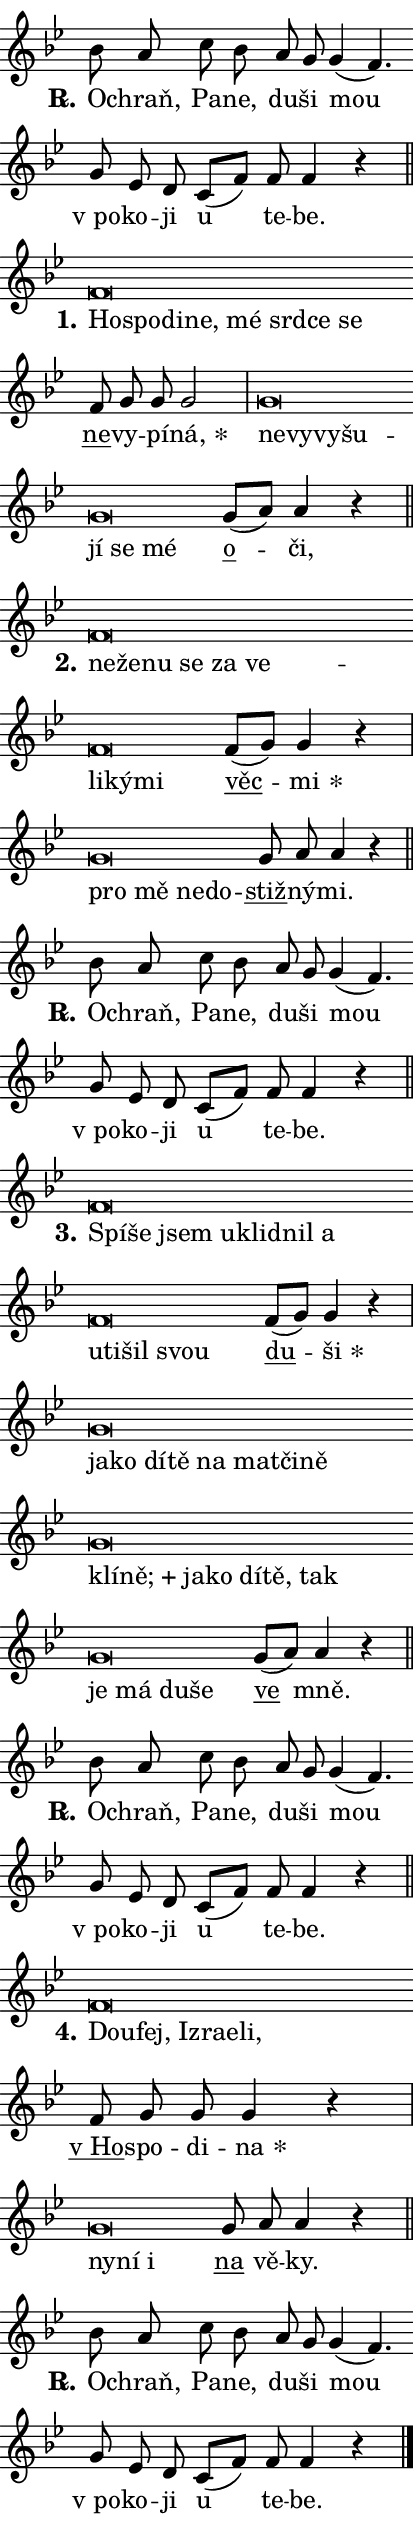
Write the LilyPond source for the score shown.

\version "2.22.1"
\header { tagline = "" }
\paper {
  indent = 0\cm
  top-margin = 0\cm
  right-margin = 0\cm
  bottom-margin = 0\cm
  left-margin = 0\cm
  paper-width = 7\cm
  page-breaking = #ly:one-page-breaking
  system-system-spacing.basic-distance = #11
  score-system-spacing.basic-distance = #11
  ragged-last = ##f
}


%% Author: Thomas Morley
%% https://lists.gnu.org/archive/html/lilypond-user/2020-05/msg00002.html
#(define (line-position grob)
"Returns position of @var[grob} in current system:
   @code{'start}, if at first time-step
   @code{'end}, if at last time-step
   @code{'middle} otherwise
"
  (let* ((col (ly:item-get-column grob))
         (ln (ly:grob-object col 'left-neighbor))
         (rn (ly:grob-object col 'right-neighbor))
         (col-to-check-left (if (ly:grob? ln) ln col))
         (col-to-check-right (if (ly:grob? rn) rn col))
         (break-dir-left
           (and
             (ly:grob-property col-to-check-left 'non-musical #f)
             (ly:item-break-dir col-to-check-left)))
         (break-dir-right
           (and
             (ly:grob-property col-to-check-right 'non-musical #f)
             (ly:item-break-dir col-to-check-right))))
        (cond ((eqv? 1 break-dir-left) 'start)
              ((eqv? -1 break-dir-right) 'end)
              (else 'middle))))

#(define (tranparent-at-line-position vctor)
  (lambda (grob)
  "Relying on @code{line-position} select the relevant enry from @var{vctor}.
Used to determine transparency,"
    (case (line-position grob)
      ((end) (not (vector-ref vctor 0)))
      ((middle) (not (vector-ref vctor 1)))
      ((start) (not (vector-ref vctor 2))))))

noteHeadBreakVisibility =
#(define-music-function (break-visibility)(vector?)
"Makes @code{NoteHead}s transparent relying on @var{break-visibility}"
#{
  \override NoteHead.transparent =
    #(tranparent-at-line-position break-visibility)
#})

#(define delete-ledgers-for-transparent-note-heads
  (lambda (grob)
    "Reads whether a @code{NoteHead} is transparent.
If so this @code{NoteHead} is removed from @code{'note-heads} from
@var{grob}, which is supposed to be @code{LedgerLineSpanner}.
As a result ledgers are not printed for this @code{NoteHead}"
    (let* ((nhds-array (ly:grob-object grob 'note-heads))
           (nhds-list
             (if (ly:grob-array? nhds-array)
                 (ly:grob-array->list nhds-array)
                 '()))
           ;; Relies on the transparent-property being done before
           ;; Staff.LedgerLineSpanner.after-line-breaking is executed.
           ;; This is fragile ...
           (to-keep
             (remove
               (lambda (nhd)
                 (ly:grob-property nhd 'transparent #f))
               nhds-list)))
      ;; TODO find a better method to iterate over grob-arrays, similiar
      ;; to filter/remove etc for lists
      ;; For now rebuilt from scratch
      (set! (ly:grob-object grob 'note-heads)  '())
      (for-each
        (lambda (nhd)
          (ly:pointer-group-interface::add-grob grob 'note-heads nhd))
        to-keep))))

hideNotes = {
  \noteHeadBreakVisibility #begin-of-line-visible
}
unHideNotes = {
  \noteHeadBreakVisibility #all-visible
}

% work-around for resetting accidentals
% https://lilypond.org/doc/v2.23/Documentation/notation/displaying-rhythms#unmetered-music
cadenzaMeasure = {
  \cadenzaOff
  \partial 1024 s1024
  \cadenzaOn
}

#(define-markup-command (accent layout props text) (markup?)
  "Underline accented syllable"
  (interpret-markup layout props
    #{\markup \override #'(offset . 4.3) \underline { #text }#}))

responsum = \markup \concat {
  "R" \hspace #-1.05 \path #0.1 #'((moveto 0 0.07) (lineto 0.9 0.8)) \hspace #0.05 "."
}

\layout {
    \context {
        \Staff
        \remove "Time_signature_engraver"
        \override LedgerLineSpanner.after-line-breaking = #delete-ledgers-for-transparent-note-heads
    }
    \context {
        \Voice {
            \override NoteHead.output-attributes = #'((class . "notehead"))
            \override Hairpin.height = #0.55
        }
    }
    \context {
        \Lyrics {
            \override StanzaNumber.output-attributes = #'((class . "stanzanumber"))
            \override LyricSpace.minimum-distance = #0.9
            \override LyricText.font-name = #"TeX Gyre Schola"
            \override LyricText.font-size = 1
            \override StanzaNumber.font-name = #"TeX Gyre Schola Bold"
            \override StanzaNumber.font-size = 1
        }
    }
}

% magnetic-lyrics.ily
%
%   written by
%     Jean Abou Samra <jean@abou-samra.fr>
%     Werner Lemberg <wl@gnu.org>
%
%   adapted by
%     Jiri Hon <jiri.hon@gmail.com>
%
% Version 2022-Apr-15

% https://www.mail-archive.com/lilypond-user@gnu.org/msg149350.html

#(define (Left_hyphen_pointer_engraver context)
   "Collect syllable-hyphen-syllable occurrences in lyrics and store
them in properties.  This engraver only looks to the left.  For
example, if the lyrics input is @code{foo -- bar}, it does the
following.

@itemize @bullet
@item
Set the @code{text} property of the @code{LyricHyphen} grob between
@q{foo} and @q{bar} to @code{foo}.

@item
Set the @code{left-hyphen} property of the @code{LyricText} grob with
text @q{foo} to the @code{LyricHyphen} grob between @q{foo} and
@q{bar}.
@end itemize

Use this auxiliary engraver in combination with the
@code{lyric-@/text::@/apply-@/magnetic-@/offset!} hook."
   (let ((hyphen #f)
         (text #f))
     (make-engraver
      (acknowledgers
       ((lyric-syllable-interface engraver grob source-engraver)
        (set! text grob)))
      (end-acknowledgers
       ((lyric-hyphen-interface engraver grob source-engraver)
        ;(when (not (grob::has-interface grob 'lyric-space-interface))
          (set! hyphen grob)));)
      ((stop-translation-timestep engraver)
       (when (and text hyphen)
         (ly:grob-set-object! text 'left-hyphen hyphen))
       (set! text #f)
       (set! hyphen #f)))))

#(define (lyric-text::apply-magnetic-offset! grob)
   "If the space between two syllables is less than the value in
property @code{LyricText@/.details@/.squash-threshold}, move the right
syllable to the left so that it gets concatenated with the left
syllable.

Use this function as a hook for
@code{LyricText@/.after-@/line-@/breaking} if the
@code{Left_@/hyphen_@/pointer_@/engraver} is active."
   (let ((hyphen (ly:grob-object grob 'left-hyphen #f)))
     (when hyphen
       (let ((left-text (ly:spanner-bound hyphen LEFT)))
         (when (grob::has-interface left-text 'lyric-syllable-interface)
           (let* ((common (ly:grob-common-refpoint grob left-text X))
                  (this-x-ext (ly:grob-extent grob common X))
                  (left-x-ext
                   (begin
                     ;; Trigger magnetism for left-text.
                     (ly:grob-property left-text 'after-line-breaking)
                     (ly:grob-extent left-text common X)))
                  ;; `delta` is the gap width between two syllables.
                  (delta (- (interval-start this-x-ext)
                            (interval-end left-x-ext)))
                  (details (ly:grob-property grob 'details))
                  (threshold (assoc-get 'squash-threshold details 0.2)))
             (when (< delta threshold)
               (let* (;; We have to manipulate the input text so that
                      ;; ligatures crossing syllable boundaries are not
                      ;; disabled.  For languages based on the Latin
                      ;; script this is essentially a beautification.
                      ;; However, for non-Western scripts it can be a
                      ;; necessity.
                      (lt (ly:grob-property left-text 'text))
                      (rt (ly:grob-property grob 'text))
                      (is-space (grob::has-interface hyphen 'lyric-space-interface))
                      (space (if is-space " " ""))
                      (space-markup (grob-interpret-markup grob " "))
                      (space-size (interval-length (ly:stencil-extent space-markup X)))
                      (extra-delta (if is-space space-size 0))
                      ;; Append new syllable.
                      (ltrt-space (if (and (string? lt) (string? rt))
                                (string-append lt space rt)
                                (make-concat-markup (list lt space rt))))
                      ;; Right-align `ltrt` to the right side.
                      (ltrt-space-markup (grob-interpret-markup
                               grob
                               (make-translate-markup
                                (cons (interval-length this-x-ext) 0)
                                (make-right-align-markup ltrt-space)))))
                 (begin
                   ;; Don't print `left-text`.
                   (ly:grob-set-property! left-text 'stencil #f)
                   ;; Set text and stencil (which holds all collected
                   ;; syllables so far) and shift it to the left.
                   (ly:grob-set-property! grob 'text ltrt-space)
                   (ly:grob-set-property! grob 'stencil ltrt-space-markup)
                   (ly:grob-translate-axis! grob (- (- delta extra-delta)) X))))))))))


#(define (lyric-hyphen::displace-bounds-first grob)
   ;; Make very sure this callback isn't triggered too early.
   (let ((left (ly:spanner-bound grob LEFT))
         (right (ly:spanner-bound grob RIGHT)))
     (ly:grob-property left 'after-line-breaking)
     (ly:grob-property right 'after-line-breaking)
     (ly:lyric-hyphen::print grob)))

squashThreshold = #0.4

\layout {
  \context {
    \Lyrics
    \consists #Left_hyphen_pointer_engraver
    \override LyricText.after-line-breaking =
      #lyric-text::apply-magnetic-offset!
    \override LyricHyphen.stencil = #lyric-hyphen::displace-bounds-first
    \override LyricText.details.squash-threshold = \squashThreshold
    \override LyricHyphen.minimum-distance = 0
    \override LyricHyphen.minimum-length = \squashThreshold
  }
}

squash = \override LyricText.details.squash-threshold = 9999
unSquash = \override LyricText.details.squash-threshold = \squashThreshold

left = \override LyricText.self-alignment-X = #LEFT
unLeft = \revert LyricText.self-alignment-X

starOffset = #(lambda (grob) 
                (let ((x_offset (ly:self-alignment-interface::aligned-on-x-parent grob)))
                  (if (= x_offset 0) 0 (+ x_offset 1.2))))

star = #(define-music-function (syllable)(string?)
"Append star separator at the end of a syllable"
#{
  \once \override LyricText.X-offset = #starOffset
  \lyricmode { \markup {
    #syllable
    \override #'((font-name . "TeX Gyre Schola Bold")) \hspace #0.2 \lower #0.65 \larger "*"
  } }
#})

starAccent = #(define-music-function (syllable)(string?)
"Append star separator at the end of a syllable and make accent"
#{
  \once \override LyricText.X-offset = #starOffset
  \lyricmode { \markup {
    \accent #syllable
    \override #'((font-name . "TeX Gyre Schola Bold")) \hspace #0.2 \lower #0.65 \larger "*"
  } }
#})

breath = #(define-music-function (syllable)(string?)
"Append breathing indicator at the end of a syllable"
#{
  \lyricmode { \markup { #syllable "+" } }
#})

optionalBreath = #(define-music-function (syllable)(string?)
"Append optional breathing indicator at the end of a syllable"
#{
  \lyricmode { \markup { #syllable "(+)" } }
#})


\score {
    <<
        \new Voice = "melody" { \cadenzaOn \key bes \major \relative { bes'8 a c bes a g \bar "" g4( f4.) \bar "" g8 es d \bar "" c[( f)] f f4 r \cadenzaMeasure \bar "||" \break }
\relative { f'\breve*1/16 \hideNotes \breve*1/16 \bar "" \breve*1/16 \bar "" \breve*1/16 \bar "" \breve*1/16 \bar "" \breve*1/16 \bar "" \breve*1/16 \breve*1/16 \bar "" \unHideNotes \bar "" f8 g g g2 \cadenzaMeasure \bar "|" g\breve*1/16 \hideNotes \breve*1/16 \bar "" \breve*1/16 \bar "" \breve*1/16 \bar "" \breve*1/16 \bar "" \breve*1/16 \breve*1/16 \bar "" \unHideNotes \bar "" g8[( a)] a4 r \cadenzaMeasure \bar "||" \break }
\relative { f'\breve*1/16 \hideNotes \breve*1/16 \bar "" \breve*1/16 \bar "" \breve*1/16 \bar "" \breve*1/16 \bar "" \breve*1/16 \bar "" \breve*1/16 \bar "" \breve*1/16 \breve*1/16 \bar "" \unHideNotes \bar "" f8[( g)] g4 r \cadenzaMeasure \bar "|" g\breve*1/16 \hideNotes \breve*1/16 \bar "" \breve*1/16 \breve*1/16 \bar "" \unHideNotes \bar "" g8 a a4 r \cadenzaMeasure \bar "||" \break }
\relative { bes'8 a c bes a g \bar "" g4( f4.) \bar "" g8 es d \bar "" c[( f)] f f4 r \cadenzaMeasure \bar "||" \break }
\relative { f'\breve*1/16 \hideNotes \breve*1/16 \bar "" \breve*1/16 \bar "" \breve*1/16 \bar "" \breve*1/16 \bar "" \breve*1/16 \bar "" \breve*1/16 \bar "" \breve*1/16 \bar "" \breve*1/16 \bar "" \breve*1/16 \breve*1/16 \bar "" \unHideNotes \bar "" f8[( g)] g4 r \cadenzaMeasure \bar "|" g\breve*1/16 \hideNotes \breve*1/16 \bar "" \breve*1/16 \bar "" \breve*1/16 \bar "" \breve*1/16 \bar "" \breve*1/16 \bar "" \breve*1/16 \bar "" \breve*1/16 \bar "" \breve*1/16 \bar "" \breve*1/16 \bar "" \breve*1/16 \bar "" \breve*1/16 \bar "" \breve*1/16 \bar "" \breve*1/16 \bar "" \breve*1/16 \bar "" \breve*1/16 \bar "" \breve*1/16 \bar "" \breve*1/16 \breve*1/16 \bar "" \unHideNotes \bar "" g8[( a)] a4 r \cadenzaMeasure \bar "||" \break }
\relative { bes'8 a c bes a g \bar "" g4( f4.) \bar "" g8 es d \bar "" c[( f)] f f4 r \cadenzaMeasure \bar "||" \break }
\relative { f'\breve*1/16 \hideNotes \breve*1/16 \bar "" \breve*1/16 \bar "" \breve*1/16 \bar "" \breve*1/16 \breve*1/16 \bar "" \unHideNotes \bar "" f8 g g g4 r \cadenzaMeasure \bar "|" g\breve*1/16 \hideNotes \breve*1/16 \breve*1/16 \bar "" \unHideNotes \bar "" g8 a a4 r \cadenzaMeasure \bar "||" \break }
\relative { bes'8 a c bes a g \bar "" g4( f4.) \bar "" g8 es d \bar "" c[( f)] f f4 r \cadenzaMeasure \bar "||" \break } \bar "|." }
        \new Lyrics \lyricsto "melody" { \lyricmode { \set stanza = \responsum
O -- chraň, Pa -- ne, du -- ši mou "v po" -- ko -- ji u te -- be.
\set stanza = "1."
\left Ho -- \squash spo -- di -- ne, mé srd -- ce se \unLeft \unSquash \markup \accent ne -- vy -- pí -- \star ná, \left ne -- \squash vy -- vy -- šu -- jí se mé \unLeft \unSquash \markup \accent o -- či,
\set stanza = "2."
\left ne -- \squash že -- nu se za ve -- li -- ký -- mi \unLeft \unSquash \markup \accent věc -- \star mi \left pro \squash mě ne -- do -- \unLeft \unSquash \markup \accent stiž -- ný -- mi.
\set stanza = \responsum
O -- chraň, Pa -- ne, du -- ši mou "v po" -- ko -- ji u te -- be.
\set stanza = "3."
\left Spí -- \squash še jsem u -- klid -- nil a u -- ti -- šil svou \unLeft \unSquash \markup \accent du -- \star ši \left ja -- \squash ko dí -- tě na mat -- či -- ně klí -- \breath "ně;" ja -- ko dí -- tě, tak je má du -- še \unLeft \unSquash \markup \accent ve mně.
\set stanza = \responsum
O -- chraň, Pa -- ne, du -- ši mou "v po" -- ko -- ji u te -- be.
\set stanza = "4."
\left Dou -- \squash fej, Iz -- ra -- e -- li, \unLeft \unSquash \markup \accent "v Ho" -- spo -- di -- \star na \left ny -- \squash ní i \unLeft \unSquash \markup \accent na vě -- ky.
\set stanza = \responsum
O -- chraň, Pa -- ne, du -- ši mou "v po" -- ko -- ji u te -- be. } }
    >>
    \layout {}
}
